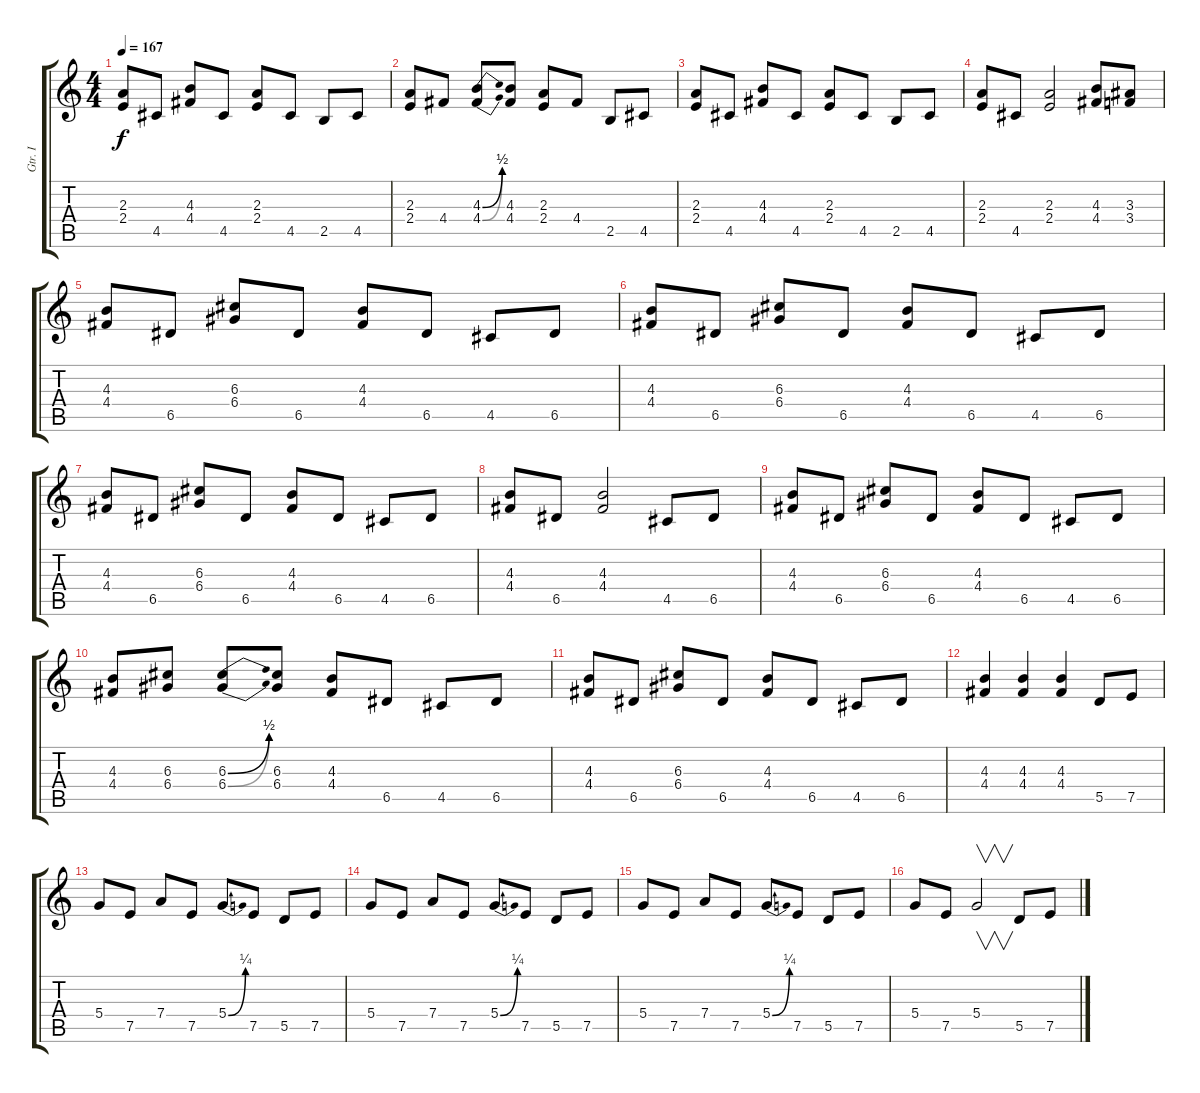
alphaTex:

\track ("Gtr. I" "Gtr. I") {instrument overdrivenguitar}
\staff {score tabs}
\tuning (E4 B3 G3 D3 A2 E2) {hide}
\ts (4 4)
\tempo 167
\clef g2
\ks c
(2.3 2.4).8{dy f} 4.5.8 (4.3 4.4).8 4.5.8 (2.3 2.4).8 4.5.8 2.5.8 4.5.8 |
(2.3 2.4).8 4.4.8 (4.3{be (bend 0 0 60 2)} 4.4{be (bend 0 0 60 2)}).8 (4.3 4.4).8 (2.3 2.4).8 4.4.8 2.5.8 4.5.8 |
(2.3 2.4).8 4.5.8 (4.3 4.4).8 4.5.8 (2.3 2.4).8 4.5.8 2.5.8 4.5.8 |
(2.3 2.4).8 4.5.8 (2.3 2.4).2 (4.3 4.4).8 (3.3 3.4).8 |
(4.3 4.4).8 6.5.8 (6.3 6.4).8 6.5.8 (4.3 4.4).8 6.5.8 4.5.8 6.5.8 |
(4.3 4.4).8 6.5.8 (6.3 6.4).8 6.5.8 (4.3 4.4).8 6.5.8 4.5.8 6.5.8 |
(4.3 4.4).8 6.5.8 (6.3 6.4).8 6.5.8 (4.3 4.4).8 6.5.8 4.5.8 6.5.8 |
(4.3 4.4).8 6.5.8 (4.3 4.4).2 4.5.8 6.5.8 |
(4.3 4.4).8 6.5.8 (6.3 6.4).8 6.5.8 (4.3 4.4).8 6.5.8 4.5.8 6.5.8 |
(4.3 4.4).8 (6.3 6.4).8 (6.3{be (bend 0 0 60 2)} 6.4{be (bend 0 0 60 2)}).8 (6.3 6.4).8 (4.3 4.4).8 6.5.8 4.5.8 6.5.8 |
(4.3 4.4).8 6.5.8 (6.3 6.4).8 6.5.8 (4.3 4.4).8 6.5.8 4.5.8 6.5.8 |
(4.3 4.4).4 (4.3 4.4).4 (4.3 4.4).4 5.5.8 7.5.8 |
5.4.8 7.5.8 7.4.8 7.5.8 5.4{be (bend 0 0 60 1)}.8 7.5.8 5.5.8 7.5.8 |
5.4.8 7.5.8 7.4.8 7.5.8 5.4{be (bend 0 0 60 1)}.8 7.5.8 5.5.8 7.5.8 |
5.4.8 7.5.8 7.4.8 7.5.8 5.4{be (bend 0 0 60 1)}.8 7.5.8 5.5.8 7.5.8 |
5.4.8 7.5.8 5.4.2{v} 5.5.8 7.5.8
